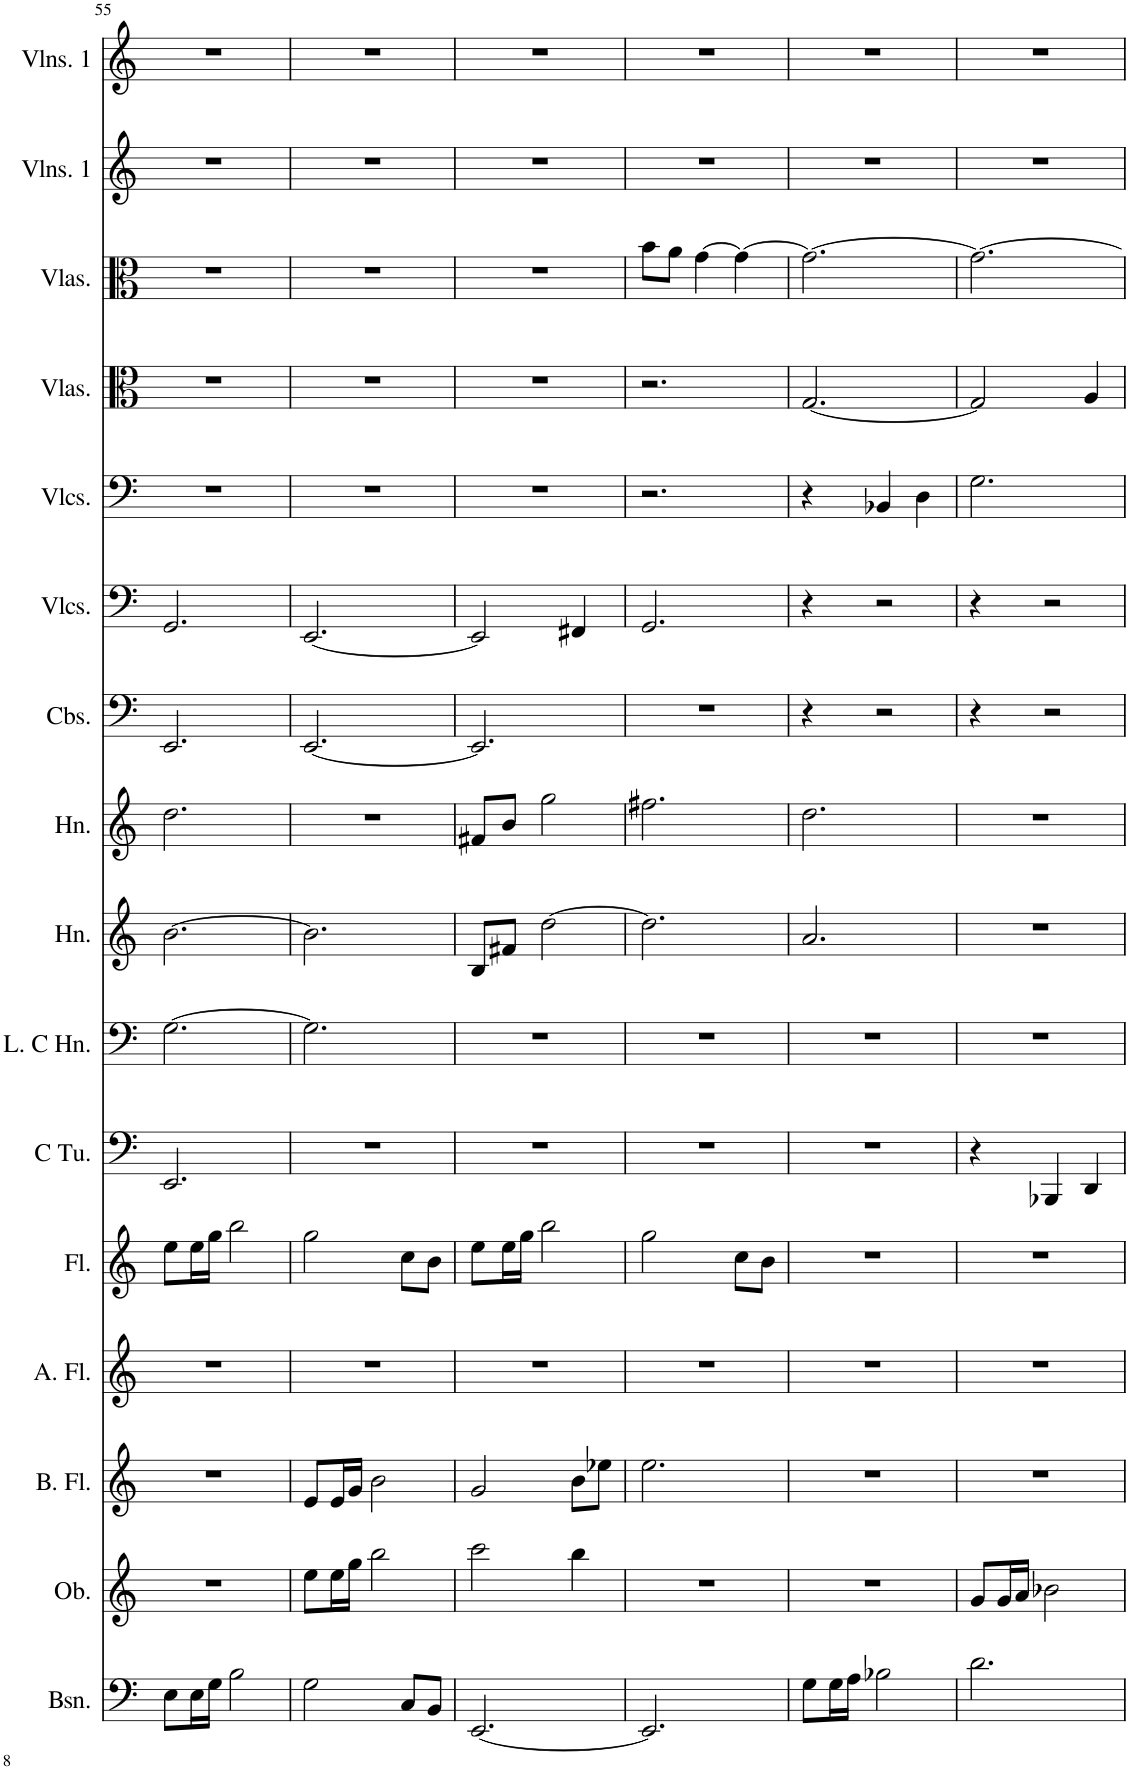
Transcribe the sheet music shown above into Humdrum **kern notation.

**kern	**kern	**kern	**kern	**kern	**kern	**kern	**kern	**kern	**kern	**kern	**kern	**kern	**kern	**kern	**kern
*part16	*part15	*part14	*part13	*part12	*part11	*part10	*part9	*part8	*part7	*part6	*part5	*part4	*part3	*part2	*part1
*staff16	*staff15	*staff14	*staff13	*staff12	*staff11	*staff10	*staff9	*staff8	*staff7	*staff6	*staff5	*staff4	*staff3	*staff2	*staff1
*I"Basson	*I"Oboe	*I"Bass Flute	*I"Alto Flute	*I"Flute	*I"C Tuba	*I"Low C Horn	*I"Horn	*I"Horn	*I"Contrabasses	*I"Violoncellos	*I"Violoncellos	*I"Violas	*I"Violas	*I"Violins 1	*I"Violins 1
*I'Bsn.	*I'Ob.	*I'B. Fl.	*I'A. Fl.	*I'Fl.	*I'C Tu.	*I'L. C Hn.	*I'Hn.	*I'Hn.	*I'Cbs.	*I'Vlcs.	*I'Vlcs.	*I'Vlas.	*I'Vlas.	*I'Vlns. 1	*I'Vlns. 1
!!LO:PB:g=z
*clefF4	*clefG2	*clefG2	*clefG2	*clefG2	*clefF4	*clefF4	*clefG2	*clefG2	*clefF4	*clefF4	*clefF4	*clefC3	*clefC3	*clefG2	*clefG2
*	*	*Trd7c12	*Trd3c5	*	*	*Trd4c7	*Trd4c7	*Trd4c7	*Trd7c12	*	*	*	*	*	*
*k[]	*k[]	*k[]	*k[]	*k[]	*k[]	*k[]	*k[]	*k[]	*k[]	*k[]	*k[]	*k[]	*k[]	*k[]	*k[]
*M3/4	*M3/4	*M3/4	*M3/4	*M3/4	*M3/4	*M3/4	*M3/4	*M3/4	*M3/4	*M3/4	*M3/4	*M3/4	*M3/4	*M3/4	*M3/4
=55	=55	=55	=55	=55	=55	=55	=55	=55	=55	=55	=55	=55	=55	=55	=55
8E\L	2.r	2.r	2.r	8ee\L	2.EE/	[2.G\	[2.b\	2.dd\	2.EE/	2.GG/	2.r	2.r	2.r	2.r	2.r
16E\L	.	.	.	16ee\L	.	.	.	.	.	.	.	.	.	.	.
16G\JJ	.	.	.	16gg\JJ	.	.	.	.	.	.	.	.	.	.	.
2B\	.	.	.	2bb\	.	.	.	.	.	.	.	.	.	.	.
=56	=56	=56	=56	=56	=56	=56	=56	=56	=56	=56	=56	=56	=56	=56	=56
2G\	8ee\L	8e/L	2.r	2gg\	2.r	2.G\]	2.b\]	2.r	[2.EE/	[2.EE/	2.r	2.r	2.r	2.r	2.r
.	16ee\L	16e/L	.	.	.	.	.	.	.	.	.	.	.	.	.
.	16gg\JJ	16g/JJ	.	.	.	.	.	.	.	.	.	.	.	.	.
.	2bb\	2b\	.	.	.	.	.	.	.	.	.	.	.	.	.
8C/L	.	.	.	8cc\L	.	.	.	.	.	.	.	.	.	.	.
8BB/J	.	.	.	8b\J	.	.	.	.	.	.	.	.	.	.	.
=57	=57	=57	=57	=57	=57	=57	=57	=57	=57	=57	=57	=57	=57	=57	=57
[2.EE/	2ccc\	2g/	2.r	8ee\L	2.r	2.r	8B/L	8f#X/L	2.EE/]	2EE/]	2.r	2.r	2.r	2.r	2.r
.	.	.	.	16ee\L	.	.	8f#X/J	8b/J	.	.	.	.	.	.	.
.	.	.	.	16gg\JJ	.	.	.	.	.	.	.	.	.	.	.
.	.	.	.	2bb\	.	.	[2dd\	2gg\	.	.	.	.	.	.	.
.	4bb\	8b\L	.	.	.	.	.	.	.	4FF#X/	.	.	.	.	.
.	.	8ee-X\J	.	.	.	.	.	.	.	.	.	.	.	.	.
=58	=58	=58	=58	=58	=58	=58	=58	=58	=58	=58	=58	=58	=58	=58	=58
2.EE/]	2.r	2.ee\	2.r	2gg\	2.r	2.r	2.dd\]	2.ff#X\	2.r	2.GG/	2.r	2.r	8b\L	2.r	2.r
.	.	.	.	.	.	.	.	.	.	.	.	.	8a\J	.	.
.	.	.	.	.	.	.	.	.	.	.	.	.	[4g\	.	.
.	.	.	.	8cc\L	.	.	.	.	.	.	.	.	4g\_	.	.
.	.	.	.	8b\J	.	.	.	.	.	.	.	.	.	.	.
=59	=59	=59	=59	=59	=59	=59	=59	=59	=59	=59	=59	=59	=59	=59	=59
8G\L	2.r	2.r	2.r	2.r	2.r	2.r	2.a/	2.dd\	4r	4r	4r	[2.G/	2.g\_	2.r	2.r
16G\L	.	.	.	.	.	.	.	.	.	.	.	.	.	.	.
16A\JJ	.	.	.	.	.	.	.	.	.	.	.	.	.	.	.
2B-X\	.	.	.	.	.	.	.	.	2r	2r	4BB-X/	.	.	.	.
.	.	.	.	.	.	.	.	.	.	.	4D\	.	.	.	.
=60	=60	=60	=60	=60	=60	=60	=60	=60	=60	=60	=60	=60	=60	=60	=60
2.d\	8g/L	2.r	2.r	2.r	4r	2.r	2.r	2.r	4r	4r	2.G\	2G/]	2.g\_	2.r	2.r
.	16g/L	.	.	.	.	.	.	.	.	.	.	.	.	.	.
.	16a/JJ	.	.	.	.	.	.	.	.	.	.	.	.	.	.
.	2b-X\	.	.	.	4BBB-X/	.	.	.	2r	2r	.	.	.	.	.
.	.	.	.	.	4DD/	.	.	.	.	.	.	4A/	.	.	.
=	=	=	=	=	=	=	=	=	=	=	=	=	=	=	=
*-	*-	*-	*-	*-	*-	*-	*-	*-	*-	*-	*-	*-	*-	*-	*-
